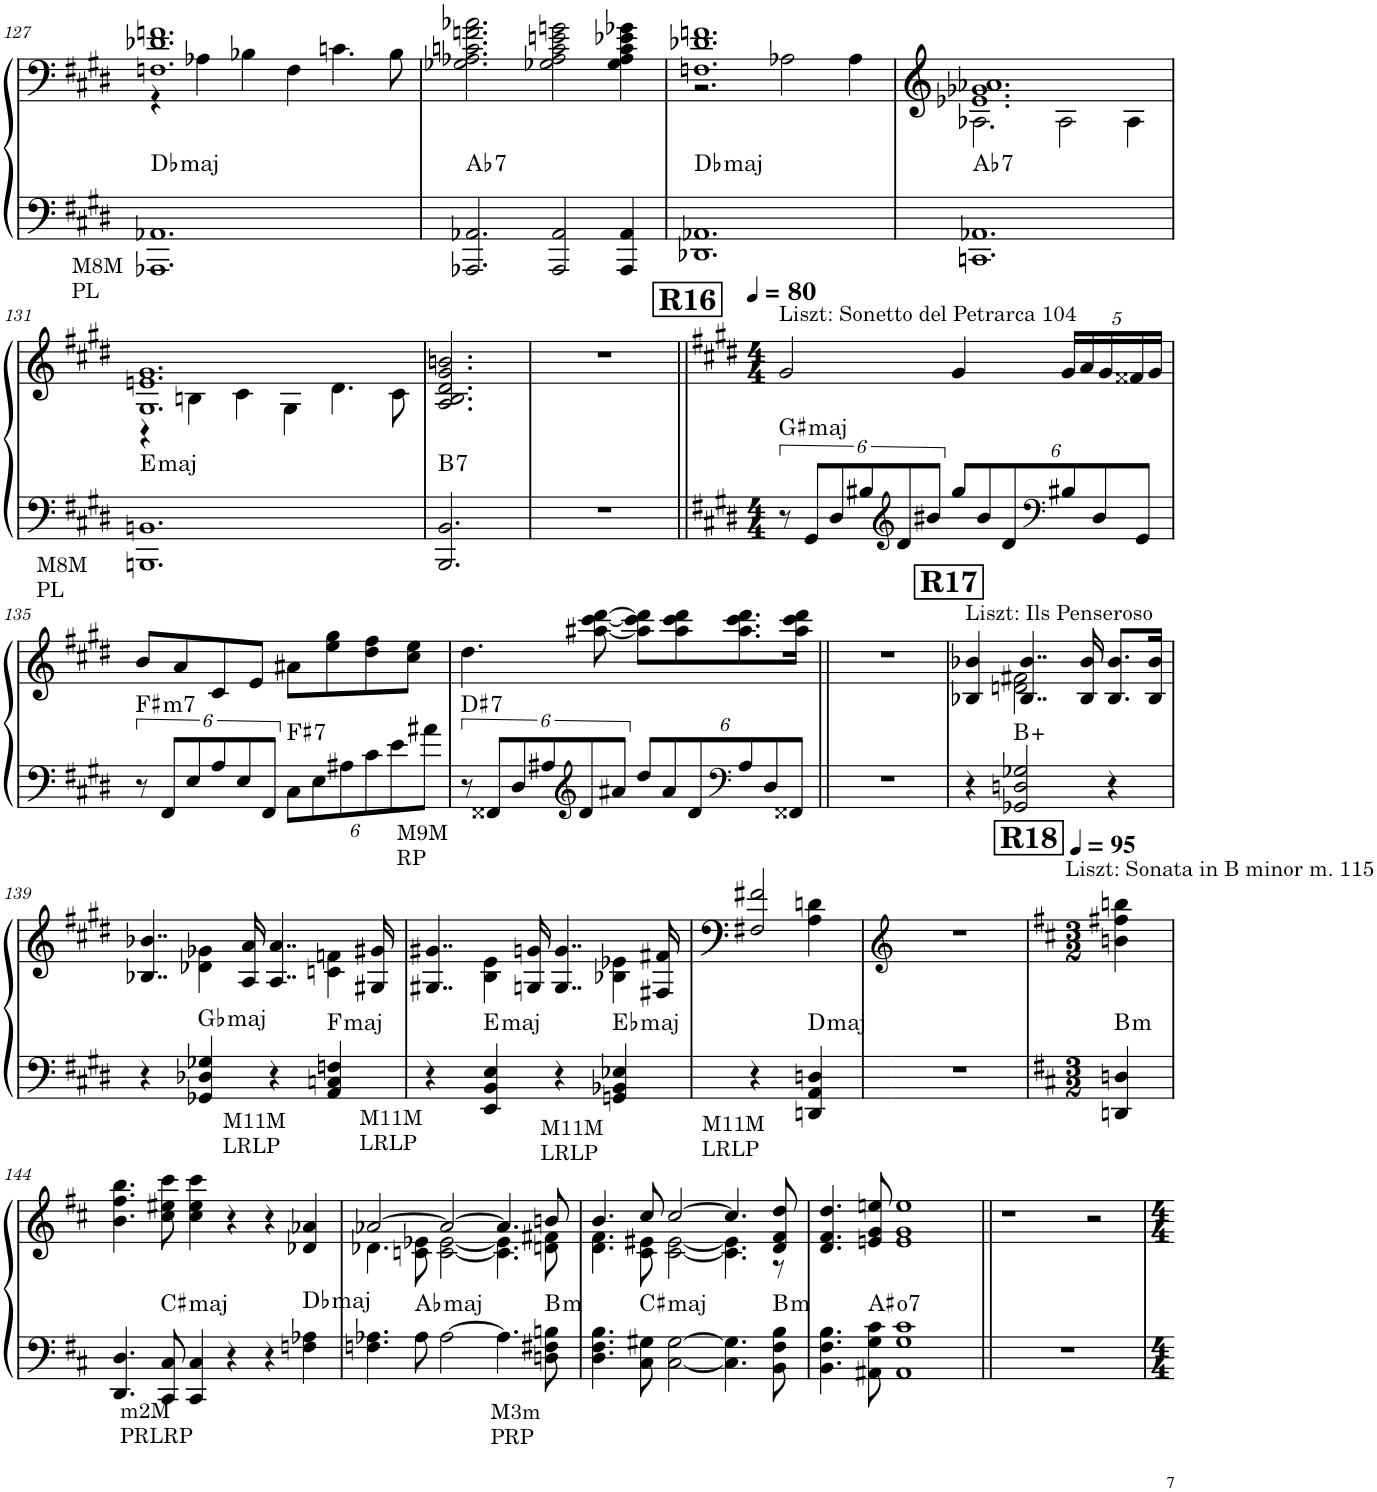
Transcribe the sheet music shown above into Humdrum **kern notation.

**kern	**kern	**harte
*part1	*part1	*part1
*staff2	*staff1	*
*I"Piano	*	*
*I'Pno.	*	*
!!LO:PB:g=z
*clefF4	*clefG2	*
*k[f#c#g#d#]	*k[f#c#g#d#]	*
*M6/4	*M6/4	*
=127	=127	=127
*	*^	*
!LO:TX:b:t=M8M	!	!	!
!LO:TX:b:t=PL	!	!	!
!	!	!	!LO:H:kt=maj
1.AAA-X 1.AA-X	1.Fn 1.d-X 1.fn	4r	Db:maj
.	.	4A-X\	.
.	.	4B-X\	.
.	.	4F\	.
.	.	4.cn\	.
.	.	8B-\	.
=128	=128	=128	=128
!	!	!	!LO:H:kt=7
*	*v	*v	*
2.AAA-X/ 2.AA-X/	2.G-X\ 2.A-X\ 2.cn\ 2.fn\ 2.a-X\	Ab:7
2AAA-/ 2AA-/	2G-X\ 2A-\ 2c\ 2en\ 2gn\	.
4AAA-/ 4AA-/	4G-\ 4A-\ 4c\ 4e-X\ 4g-X\	.
=129	=129	=129
*	*^	*
!	!	!	!LO:H:kt=maj
1.DD-X 1.AA-X	1.Fn 1.d-X 1.fn	2.r	Db:maj
.	.	2A-X\	.
.	.	4A-\	.
=130	=130	=130	=130
!	!	!	!LO:H:kt=7
1.CCn 1.AA-X	1.e-X 1.g-X 1.a-X	2.A-X\	Ab:7
.	.	2A-\	.
.	.	4A-\	.
!!LO:LB:g=z	!!
=131	=131	=131	=131
!LO:TX:b:t=M8M	!	!	!
!LO:TX:b:t=PL	!	!	!
!	!	!	!LO:H:kt=maj
1.BBBn 1.BBn	1.G# 1.en 1.g#	4r	E:maj
.	.	4Bn\	.
.	.	4c#\	.
.	.	4G#\	.
.	.	4.d#\	.
.	.	8c#\	.
=132	=132	=132	=132
!	!	!	!LO:H:kt=7
*	*v	*v	*
2.BBB/ 2.BB/	2.A/ 2.B/ 2.d#/ 2.g#/ 2.bn/	B:7
=133	=133	=133
1.r	1.r	.
=134||	=134||	=134||
!!LO:REH:place=s1:a:B:cj:fs=14:t=R16
*k[f#c#g#d#]	*k[f#c#g#d#]	*
*M4/4	*M4/4	*
*	*MM80	*
!	!LO:TX:a:t=Liszt&colon; Sonetto del Petrarca 104	!LO:H:kt=maj
12r	2g#/	G#:maj
12GG#/L	.	.
12D#/	.	.
12B#X/	.	.
*clefG2	*	*
12d#/	.	.
12b#X/J	.	.
*Xbrackettup	*	*
12gg#/L	4g#/	.
12b#/	.	.
12d#/	.	.
*clefF4	*	*
*	*Xbrackettup	*
12B#X/	20g#/LL	.
.	20a/	.
12D#/	.	.
.	20g#/	.
.	20f##X/	.
12GG#/J	.	.
.	20g#/JJ	.
!!LO:LB:g=z
=135	=135	=135
*brackettup	*	*
!	!	!LO:H:kt=m7
12r	8b/L	F#:min7
12FF#/L	.	.
.	8a/	.
12E/	.	.
12A/	8c#/	.
12E/	.	.
.	8e/J	.
12FF#/J	.	.
*Xbrackettup	*	*
!	!	!LO:H:kt=7
12C#\L	8a#X\L	F#:7
12E\	.	.
.	8ee\ 8gg#\	.
12A#X\	.	.
12c#\	8dd#\ 8ff#\	.
12e\	.	.
.	8cc#\ 8ee\J	.
12a#X\J	.	.
=136	=136	=136
*brackettup	*	*
!	!	!LO:H:kt=7
12r	4.dd#\	D#:7
!LO:TX:b:t=M9M	!	!
!LO:TX:b:t=RP	!	!
12FF##X/L	.	.
12D#/	.	.
12A#X/	.	.
*clefG2	*	*
12d#/	.	.
.	[8aa#X\ [8ccc#\ [8ddd#\	.
12a#X/J	.	.
*Xbrackettup	*	*
12dd#/L	8aa#\] 8ccc#\] 8ddd#\]L	.
12a#/	.	.
.	8aa#\ 8ccc#\ 8ddd#\	.
12d#/	.	.
*clefF4	*	*
12A#/	8.aa#\ 8.ccc#\ 8.ddd#\	.
12D#/	.	.
12FF##X/J	.	.
.	16aa#\ 16ccc#\ 16ddd#\Jk	.
=137||	=137||	=137||
1r	1r	.
!!LO:REH:place=s1:a:B:cj:fs=14:t=R17
=138	=138	=138
*	*^	*
!	!LO:TX:a:t=Liszt&colon; Ils Penseroso	!	!
4r	4B-X/ 4b-X/	4ryy	.
2GG-X/ 2Dn/ 2G-X/	4..B-/ 4..b-/	2dn\ 2f#X\	B:aug
.	16B-/ 16b-/	.	.
4r	8.B-/ 8.b-/L	4ryy	.
.	16B-/ 16b-/Jk	.	.
!!LO:LB:g=z	!!
=139	=139	=139	=139
4r	4..B-X/ 4..b-X/	4ryy	.
!	!	!	!LO:H:kt=maj
4GG-X/ 4D-X/ 4G-X/	.	4d-X\ 4g-X\	Gb:maj
.	16A/ 16a/	.	.
4r	4..A/ 4..a/	4ryy	.
!LO:TX:b:t=M11M	!	!	!
!LO:TX:b:t=LRLP	!	!	!
!LO:TX:b:t=M11M	!	!	!
!LO:TX:b:t=LRLP	!	!	!
!	!	!	!LO:H:kt=maj
4AA/ 4Cn/ 4Fn/	.	4cn\ 4fn\	F:maj
.	16G#X/ 16g#X/	.	.
=140	=140	=140	=140
4r	4..G#X/ 4..g#X/	4ryy	.
!	!	!	!LO:H:kt=maj
4EE/ 4BB/ 4E/	.	4B\ 4e\	E:maj
.	16Gn/ 16gn/	.	.
4r	4..G/ 4..g/	4ryy	.
!LO:TX:b:t=M11M	!	!	!
!LO:TX:b:t=LRLP	!	!	!
!	!	!	!LO:H:kt=maj
4GGn/ 4BB-X/ 4E-X/	.	4B-X\ 4e-X\	Eb:maj
.	16F#X/ 16f#X/	.	.
=141	=141	=141	=141
4r	2F#X/ 2f#X/	4ryy	.
!LO:TX:b:t=M11M	!	!	!
!LO:TX:b:t=LRLP	!	!	!
!	!	!	!LO:H:kt=maj
4DDn/ 4AA/ 4Dn/	.	4A\ 4dn\	D:maj
2ryy	2ryy	2ryy	.
*	*v	*v	*
*	*clefG2	*
=142	=142	=142
1r	1r	.
=143	=143	=143
!!LO:REH:place=s1:a:B:cj:fs=14:t=R18
*k[f#c#]	*k[f#c#]	*
*M3/2	*M3/2	*
*	*MM95	*
!	!LO:TX:a:t=Liszt&colon; Sonata in B minor m. 115	!LO:H:kt=m
4DDn/ 4Dn/	4bn\ 4ff#X\ 4bbn\	B:min
!!LO:LB:g=z
=144	=144	=144
4.DD/ 4.D/	4.b\ 4.ff#\ 4.bb\	.
!LO:TX:b:t=m2M	!	!
!LO:TX:b:t=PRLRP	!	!
!	!	!LO:H:kt=maj
8CC#/ 8C#/	8cc#\ 8ee#X\ 8ccc#\	C#:maj
4CC#/ 4C#/	4cc#\ 4ee#\ 4ccc#\	.
4r	4r	.
4r	4r	.
!	!	!LO:H:kt=maj
4Fn\ 4A-X\	4d-X/ 4a-X/	Db:maj
=145	=145	=145
*	*^	*
4.Fn\ 4.A-X\	[2a-X/	4.d-X\	.
!	!	!	!LO:H:kt=maj
8A-\	.	8cn\ 8e-X\	Ab:maj
[2A-\	2a-/_	[2c\ [2e-\	.
4.A-\]	4.a-/]	4.c\] 4.e-\]	.
!LO:TX:b:t=M3m	!	!	!
!LO:TX:b:t=PRP	!	!	!
!	!	!	!LO:H:kt=m
8Dn\ 8F#X\ 8Bn\	8bn/	8dn\ 8f#X\	B:min
=146	=146	=146	=146
4.D\ 4.F#\ 4.B\	4.b/	4.d\ 4.f#\	.
!	!	!	!LO:H:kt=maj
8C#\ 8G#X\	8cc#/	8c#\ 8e#X\	C#:maj
[2C#\ [2G#\	[2cc#/	[2c#\ [2e#\	.
4.C#\] 4.G#\]	4.cc#/]	4.c#\] 4.e#\]	.
!	!	!	!LO:H:kt=m
8BB\ 8F#\ 8B\	8d/ 8f#/ 8dd/	8r	B:min
*	*v	*v	*
=147	=147	=147
4.BB\ 4.F#\ 4.B\	4.d/ 4.f#/ 4.dd/	.
!	!	!LO:H:kt=7
8AA#X\ 8G\ 8c#\	8en/ 8g/ 8een/	A#:dim7
1AA# 1G 1c#	1e 1g 1ee	.
=148||	=148||	=148||
1.r	1.r	.
2ryy	2r	.
=	=	=
*-	*-	*-
